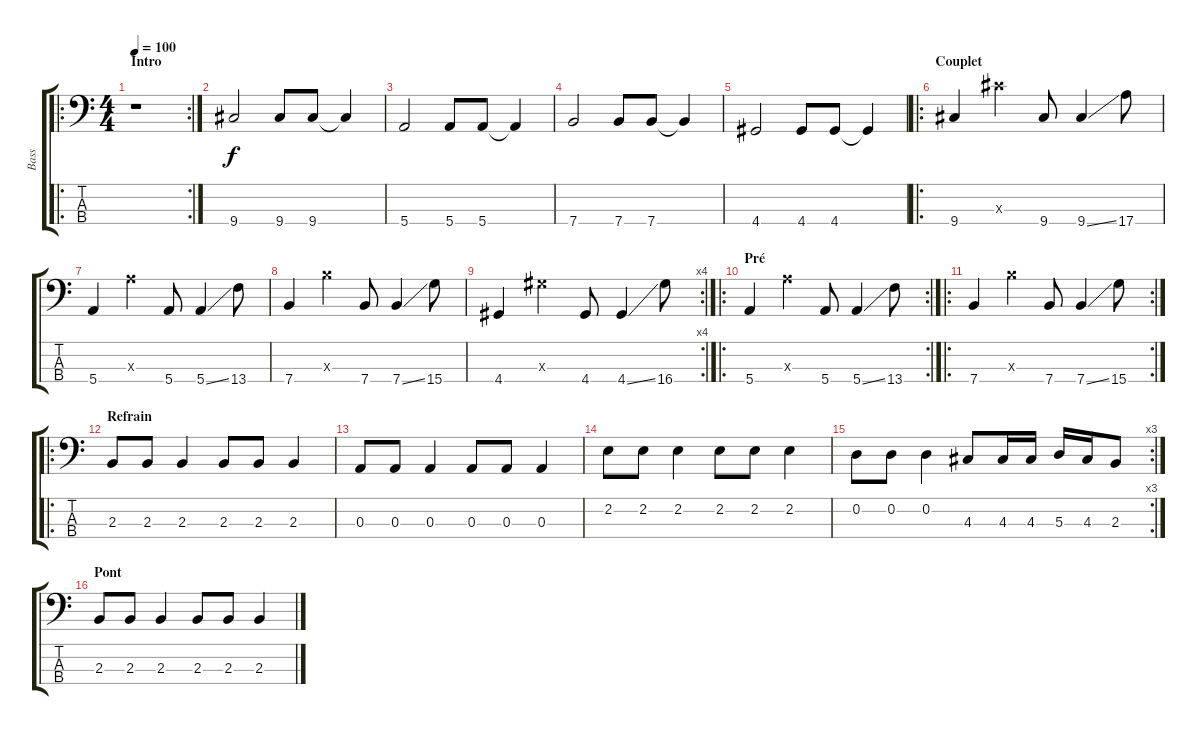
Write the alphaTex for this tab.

\track ("Bass" "Bass") {instrument electricbasspick}
\staff {score tabs}
\tuning (G2 D2 A1 E1) {hide}
\ro
\rc 2
\ts (4 4)
\section ("" "Intro")
\tempo 100
\clef f4
\ks c
r.1{dy f instrument electricbasspick} |
9.4.2 9.4.8 9.4.8 9.4{t}.4 |
5.4.2 5.4.8 5.4.8 5.4{t}.4 |
7.4.2 7.4.8 7.4.8 7.4{t}.4 |
4.4.2 4.4.8 4.4.8 4.4{t}.4 |
\ro
\section ("" "Couplet")
9.4.4 16.3{x}.4 9.4.8 9.4{ss}.4 17.4.8 |
5.4.4 12.3{x}.4 5.4.8 5.4{ss}.4 13.4.8 |
7.4.4 14.3{x}.4 7.4.8 7.4{ss}.4 15.4.8 |
\rc 4
4.4.4 11.3{x}.4 4.4.8 4.4{ss}.4 16.4.8 |
\ro
\rc 2
\section ("" "Pré")
5.4.4 12.3{x}.4 5.4.8 5.4{ss}.4 13.4.8 |
\ro
\rc 2
7.4.4 14.3{x}.4 7.4.8 7.4{ss}.4 15.4.8 |
\ro
\section ("" "Refrain")
2.3.8 2.3.8 2.3.4 2.3.8 2.3.8 2.3.4 |
0.3.8 0.3.8 0.3.4 0.3.8 0.3.8 0.3.4 |
2.2.8 2.2.8 2.2.4 2.2.8 2.2.8 2.2.4 |
\rc 3
0.2.8 0.2.8 0.2.4 4.3.8 4.3.16 4.3.16 5.3.16 4.3.16 2.3.8 |
\section ("" "Pont")
2.3.8 2.3.8 2.3.4 2.3.8 2.3.8 2.3.4
